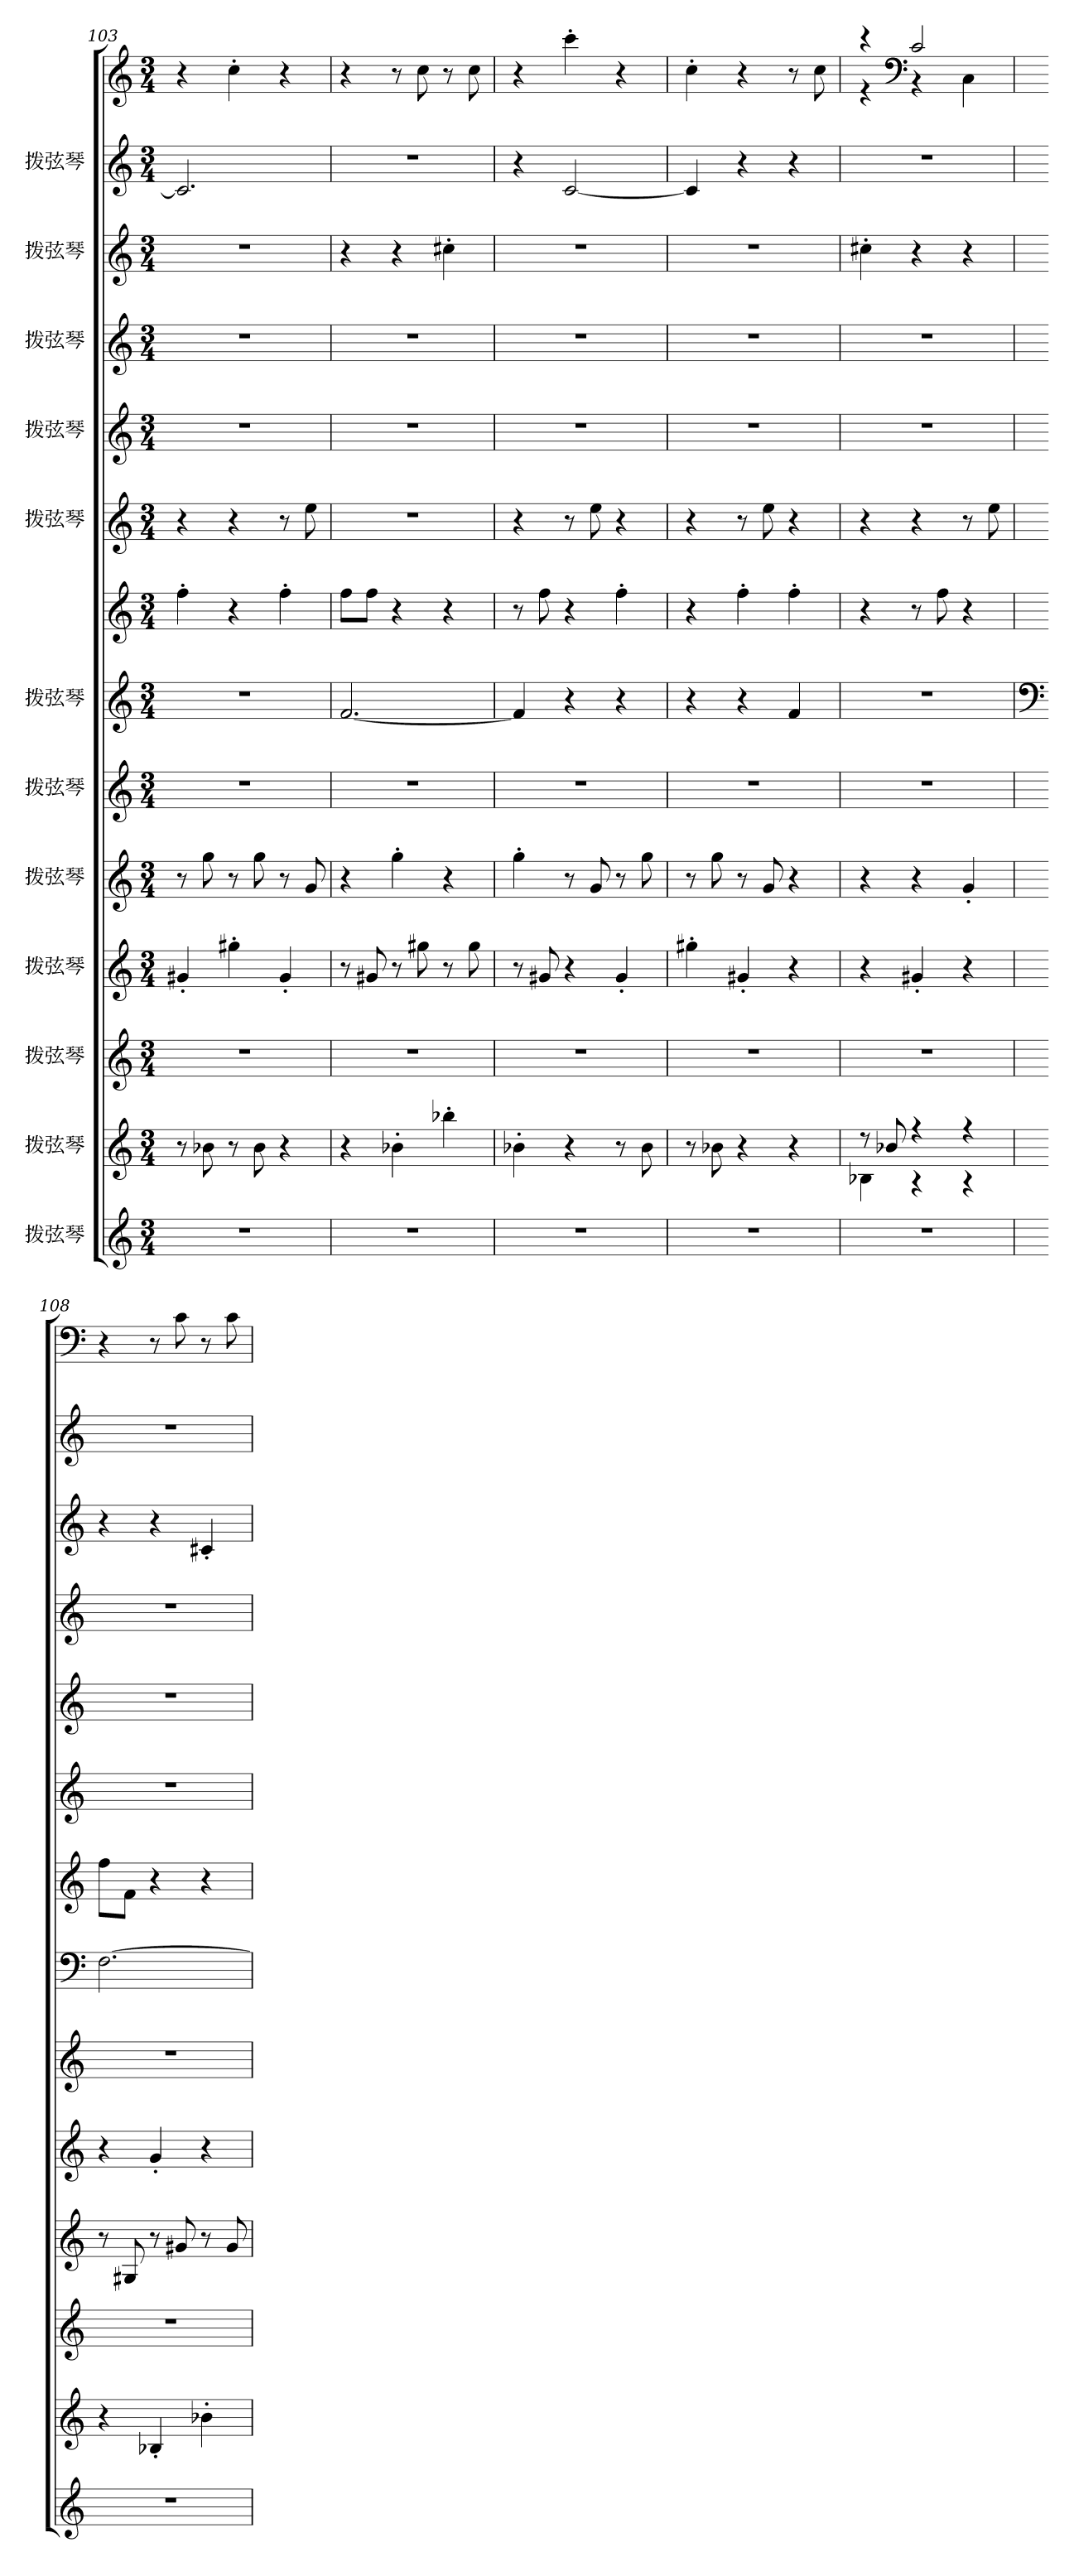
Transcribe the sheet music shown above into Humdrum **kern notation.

**kern	**kern	**kern	**kern	**kern	**kern	**kern	**kern	**kern	**kern	**kern	**kern	**kern	**kern
*part12	*part11	*part10	*part9	*part8	*part7	*part6	*part6	*part5	*part4	*part3	*part2	*part1	*part1
*staff14	*staff13	*staff12	*staff11	*staff10	*staff9	*staff8	*staff7	*staff6	*staff5	*staff4	*staff3	*staff2	*staff1
*I"拨弦琴	*I"拨弦琴	*I"拨弦琴	*I"拨弦琴	*I"拨弦琴	*I"拨弦琴	*I"拨弦琴	*	*I"拨弦琴	*I"拨弦琴	*I"拨弦琴	*I"拨弦琴	*I"拨弦琴	*
*clefG2	*clefG2	*clefG2	*clefG2	*clefG2	*clefG2	*clefG2	*clefG2	*clefG2	*clefG2	*clefG2	*clefG2	*clefG2	*clefG2
*k[]	*k[]	*k[]	*k[]	*k[]	*k[]	*k[]	*k[]	*k[]	*k[]	*k[]	*k[]	*k[]	*k[]
*M3/4	*M3/4	*M3/4	*M3/4	*M3/4	*M3/4	*M3/4	*M3/4	*M3/4	*M3/4	*M3/4	*M3/4	*M3/4	*M3/4
=103	=103	=103	=103	=103	=103	=103	=103	=103	=103	=103	=103	=103	=103
2.r	8r	2.r	4g#X'/	8r	2.r	2.r	4ff'\	4r	2.r	2.r	2.r	2.c/]	4r
.	8b-X\	.	.	8gg\	.	.	.	.	.	.	.	.	.
.	8r	.	4gg#X'\	8r	.	.	4r	4r	.	.	.	.	4cc'\
.	8b-\	.	.	8gg\	.	.	.	.	.	.	.	.	.
.	4r	.	4g#'/	8r	.	.	4ff'\	8r	.	.	.	.	4r
.	.	.	.	8g/	.	.	.	8ee\	.	.	.	.	.
=104	=104	=104	=104	=104	=104	=104	=104	=104	=104	=104	=104	=104	=104
2.r	4r	2.r	8r	4r	2.r	[2.f/	8ff\L	2.r	2.r	2.r	4r	2.r	4r
.	.	.	8g#X/	.	.	.	8ff\J	.	.	.	.	.	.
.	4b-X'\	.	8r	4gg'\	.	.	4r	.	.	.	4r	.	8r
.	.	.	8gg#X\	.	.	.	.	.	.	.	.	.	8cc\
.	4bb-X'\	.	8r	4r	.	.	4r	.	.	.	4cc#X'\	.	8r
.	.	.	8gg#\	.	.	.	.	.	.	.	.	.	8cc\
=105	=105	=105	=105	=105	=105	=105	=105	=105	=105	=105	=105	=105	=105
2.r	4b-X'\	2.r	8r	4gg'\	2.r	4f/]	8r	4r	2.r	2.r	2.r	4r	4r
.	.	.	8g#X/	.	.	.	8ff\	.	.	.	.	.	.
.	4r	.	4r	8r	.	4r	4r	8r	.	.	.	[2c/	4ccc'\
.	.	.	.	8g/	.	.	.	8ee\	.	.	.	.	.
.	8r	.	4g#'/	8r	.	4r	4ff'\	4r	.	.	.	.	4r
.	8b-\	.	.	8gg\	.	.	.	.	.	.	.	.	.
=106	=106	=106	=106	=106	=106	=106	=106	=106	=106	=106	=106	=106	=106
2.r	8r	2.r	4gg#X'\	8r	2.r	4r	4r	4r	2.r	2.r	2.r	4c/]	4cc'\
.	8b-X\	.	.	8gg\	.	.	.	.	.	.	.	.	.
.	4r	.	4g#X'/	8r	.	4r	4ff'\	8r	.	.	.	4r	4r
.	.	.	.	8g/	.	.	.	8ee\	.	.	.	.	.
.	4r	.	4r	4r	.	4f/	4ff'\	4r	.	.	.	4r	8r
.	.	.	.	.	.	.	.	.	.	.	.	.	8cc\
!!LO:PB:g=z
=107	=107	=107	=107	=107	=107	=107	=107	=107	=107	=107	=107	=107	=107
*	*^	*	*	*	*	*	*	*	*	*	*	*	*^
2.r	8r	4B-X\	2.r	4r	4r	2.r	2.r	4r	4r	2.r	2.r	4cc#X'\	2.r	4r	4r
.	8b-X/	.	.	.	.	.	.	.	.	.	.	.	.	.	.
*	*	*	*	*	*	*	*	*	*	*	*	*	*	*clefF4	*
.	4r	4r	.	4g#X'/	4r	.	.	8r	4r	.	.	4r	.	2c/	4r
.	.	.	.	.	.	.	.	8ff\	.	.	.	.	.	.	.
.	4r	4r	.	4r	4g'/	.	.	4r	8r	.	.	4r	.	.	4C\
.	.	.	.	.	.	.	.	.	8ee\	.	.	.	.	.	.
*	*v	*v	*	*	*	*	*	*	*	*	*	*	*	*v	*v
=108	=108	=108	=108	=108	=108	=108	=108	=108	=108	=108	=108	=108	=108
*	*	*	*	*	*	*clefF4	*	*	*	*	*	*	*
2.r	4r	2.r	8r	4r	2.r	[2.F\	8ff\L	2.r	2.r	2.r	4r	2.r	4r
.	.	.	8G#X/	.	.	.	8f\J	.	.	.	.	.	.
.	4B-X'/	.	8r	4g'/	.	.	4r	.	.	.	4r	.	8r
.	.	.	8g#X/	.	.	.	.	.	.	.	.	.	8c\
.	4b-X'\	.	8r	4r	.	.	4r	.	.	.	4c#X'/	.	8r
.	.	.	8g#/	.	.	.	.	.	.	.	.	.	8c\
=	=	=	=	=	=	=	=	=	=	=	=	=	=
*-	*-	*-	*-	*-	*-	*-	*-	*-	*-	*-	*-	*-	*-
